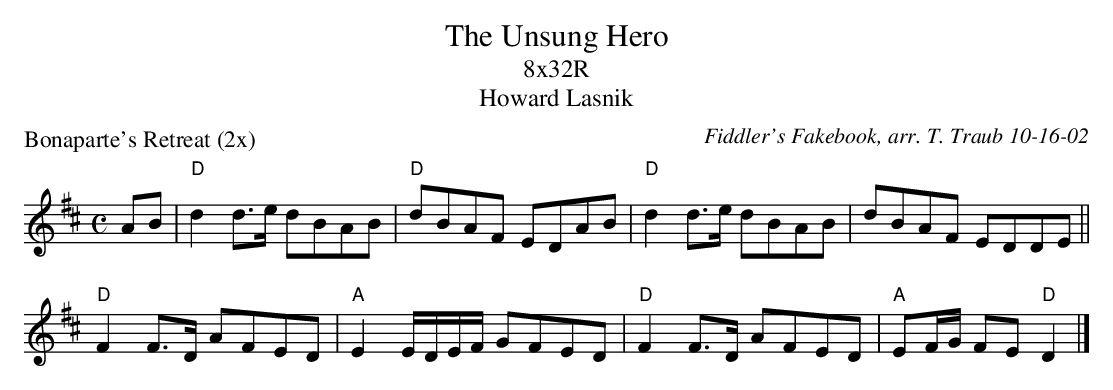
X:1
T:The Unsung Hero
T:8x32R
T:Howard Lasnik
P:Bonaparte's Retreat (2x)
C:Fiddler's Fakebook, arr. T. Traub 10-16-02
L:1/8
M:C
K:D
AB |\
"D"d2 d>e dBAB | "D"dBAF EDAB | "D"d2 d>e dBAB | dBAF EDDE ||
"D"F2 F>D AFED | "A"E2 E/D/E/F/ GFED | "D"F2 F>D AFED | "A"EF/G/ FE "D"D2 |]
